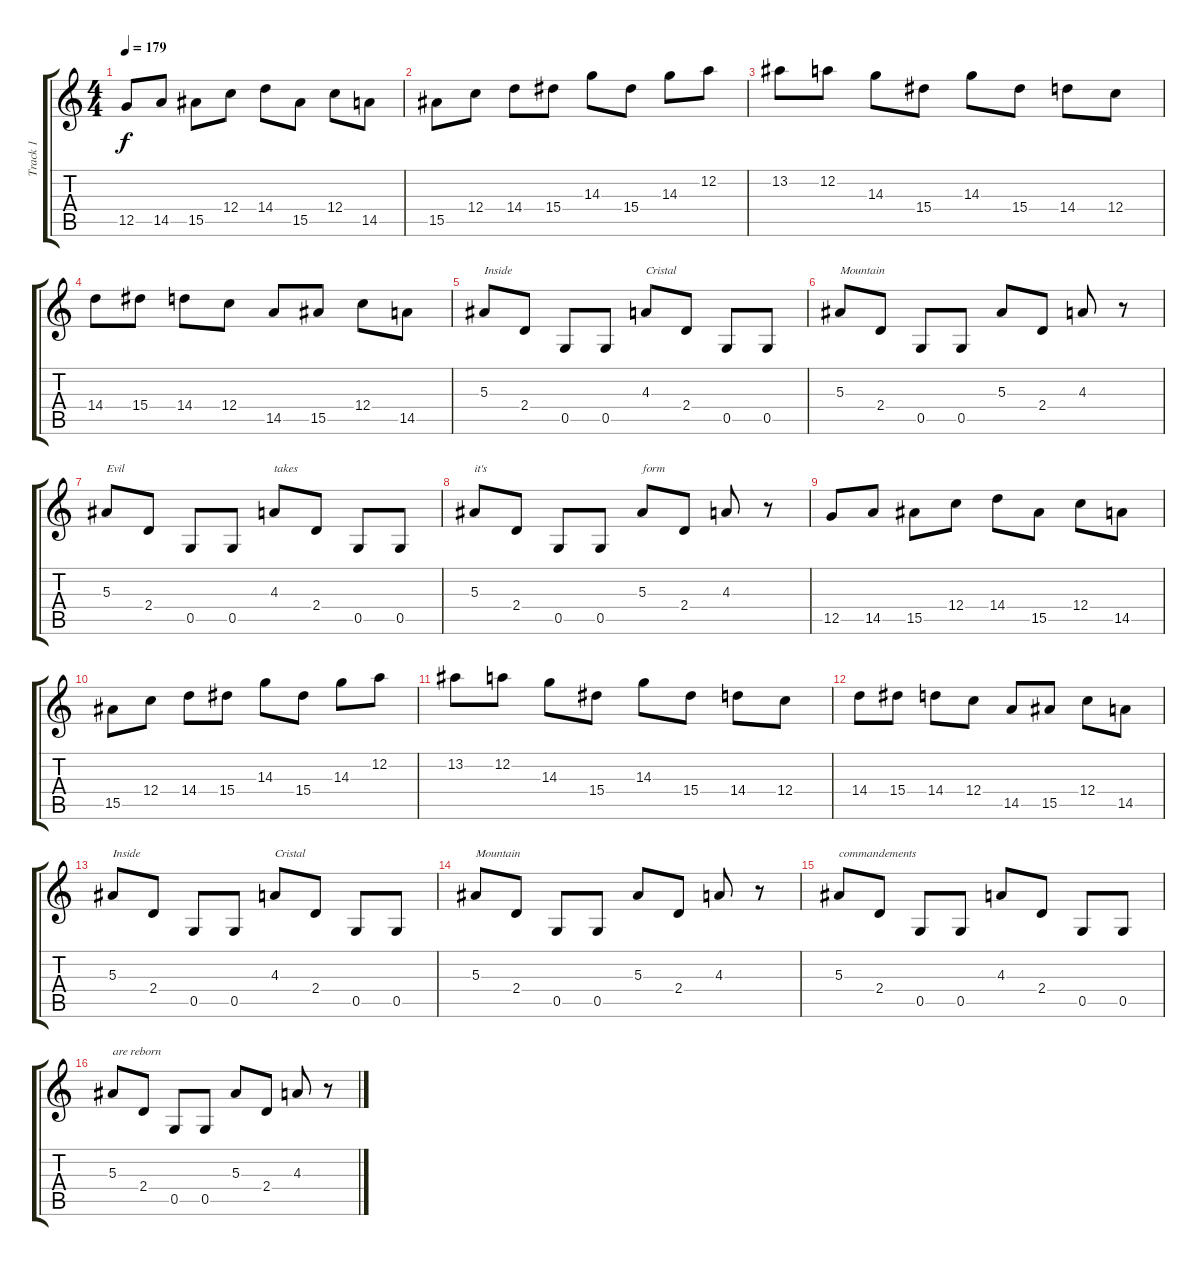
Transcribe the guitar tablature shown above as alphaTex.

\track ("Track 1" "Track 1") {instrument distortionguitar}
\staff {score tabs}
\tuning (D4 A3 F3 C3 G2 D2) {hide}
\ts (4 4)
\tempo 179
\clef g2
\ks c
12.5.8{dy f} 14.5.8 15.5.8 12.4.8 14.4.8 15.5.8 12.4.8 14.5.8 |
15.5.8 12.4.8 14.4.8 15.4.8 14.3.8 15.4.8 14.3.8 12.2.8 |
13.2.8 12.2.8 14.3.8 15.4.8 14.3.8 15.4.8 14.4.8 12.4.8 |
14.4.8 15.4.8 14.4.8 12.4.8 14.5.8 15.5.8 12.4.8 14.5.8 |
5.3.8{txt "Inside"} 2.4.8 0.5.8 0.5.8 4.3.8{txt "Cristal"} 2.4.8 0.5.8 0.5.8 |
5.3.8{txt "Mountain"} 2.4.8 0.5.8 0.5.8 5.3.8 2.4.8 4.3.8 r.8 |
5.3.8{txt "Evil"} 2.4.8 0.5.8 0.5.8 4.3.8{txt "takes"} 2.4.8 0.5.8 0.5.8 |
5.3.8{txt "it's"} 2.4.8 0.5.8 0.5.8 5.3.8{txt "form"} 2.4.8 4.3.8 r.8 |
12.5.8 14.5.8 15.5.8 12.4.8 14.4.8 15.5.8 12.4.8 14.5.8 |
15.5.8 12.4.8 14.4.8 15.4.8 14.3.8 15.4.8 14.3.8 12.2.8 |
13.2.8 12.2.8 14.3.8 15.4.8 14.3.8 15.4.8 14.4.8 12.4.8 |
14.4.8 15.4.8 14.4.8 12.4.8 14.5.8 15.5.8 12.4.8 14.5.8 |
5.3.8{txt "Inside"} 2.4.8 0.5.8 0.5.8 4.3.8{txt "Cristal"} 2.4.8 0.5.8 0.5.8 |
5.3.8{txt "Mountain"} 2.4.8 0.5.8 0.5.8 5.3.8 2.4.8 4.3.8 r.8 |
5.3.8{txt "commandements"} 2.4.8 0.5.8 0.5.8 4.3.8 2.4.8 0.5.8 0.5.8 |
5.3.8{txt "are reborn"} 2.4.8 0.5.8 0.5.8 5.3.8 2.4.8 4.3.8 r.8
